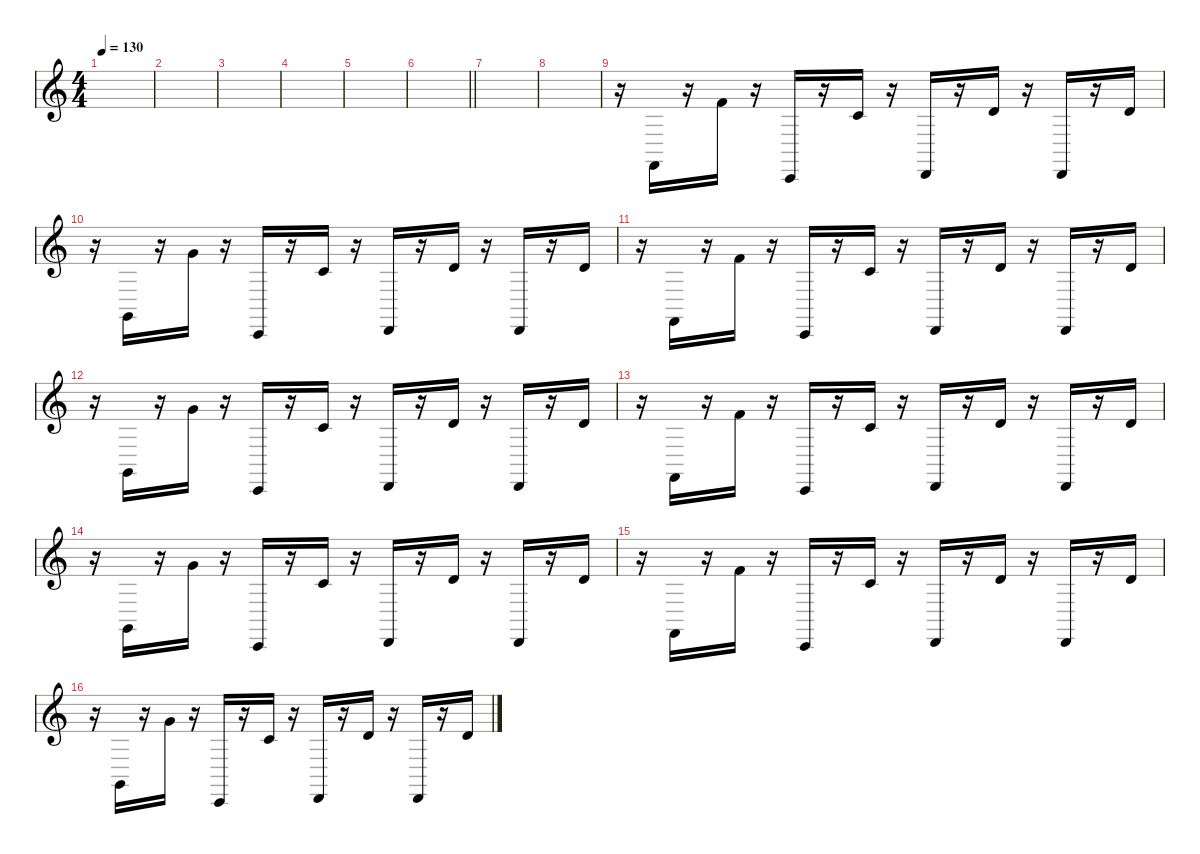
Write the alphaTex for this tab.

\defaultSystemsLayout 4
\hideDynamics
\bracketExtendMode nobrackets
\singleTrackTrackNamePolicy hidden
\multiTrackTrackNamePolicy hidden
\otherSystemsTrackNameOrientation horizontal
\track ("Synth 1b" "led.synth.") {defaultSystemsLayout 4 solo instrument lead8bassandlead}
\staff {score}
\tuning (E4 B3 G3 D3 A2 E2 B1)
\ts (4 4)
\tempo 130
\clef g2
\ks c
|
|
|
|
|
\barLineRight lightlight
|
|
|
r.16{beam Down} 1.6.16{beam Up} r.16{beam Up} 1.1.16{beam Up} r.16{beam Up} 1.7.16{beam Up} r.16{beam Up} 1.2.16{beam Up} r.16{beam Up} 3.7.16{beam Up} r.16{beam Up} 3.2.16{beam Up} r.16{beam Up} 3.7.16{beam Up} r.16{beam Up} 3.2.16{beam Up} |
r.16{beam Down} 3.6.16{beam Up} r.16{beam Up} 3.1.16{beam Up} r.16{beam Up} 1.7.16{beam Up} r.16{beam Up} 1.2.16{beam Up} r.16{beam Up} 3.7.16{beam Up} r.16{beam Up} 3.2.16{beam Up} r.16{beam Up} 3.7.16{beam Up} r.16{beam Up} 3.2.16{beam Up} |
r.16{beam Down} 1.6.16{beam Up} r.16{beam Up} 1.1.16{beam Up} r.16{beam Up} 1.7.16{beam Up} r.16{beam Up} 1.2.16{beam Up} r.16{beam Up} 3.7.16{beam Up} r.16{beam Up} 3.2.16{beam Up} r.16{beam Up} 3.7.16{beam Up} r.16{beam Up} 3.2.16{beam Up} |
r.16{beam Down} 3.6.16{beam Up} r.16{beam Up} 3.1.16{beam Up} r.16{beam Up} 1.7.16{beam Up} r.16{beam Up} 1.2.16{beam Up} r.16{beam Up} 3.7.16{beam Up} r.16{beam Up} 3.2.16{beam Up} r.16{beam Up} 3.7.16{beam Up} r.16{beam Up} 3.2.16{beam Up} |
r.16{beam Down} 1.6.16{beam Up} r.16{beam Up} 1.1.16{beam Up} r.16{beam Up} 1.7.16{beam Up} r.16{beam Up} 1.2.16{beam Up} r.16{beam Up} 3.7.16{beam Up} r.16{beam Up} 3.2.16{beam Up} r.16{beam Up} 3.7.16{beam Up} r.16{beam Up} 3.2.16{beam Up} |
r.16{beam Down} 3.6.16{beam Up} r.16{beam Up} 3.1.16{beam Up} r.16{beam Up} 1.7.16{beam Up} r.16{beam Up} 1.2.16{beam Up} r.16{beam Up} 3.7.16{beam Up} r.16{beam Up} 3.2.16{beam Up} r.16{beam Up} 3.7.16{beam Up} r.16{beam Up} 3.2.16{beam Up} |
r.16{beam Down} 1.6.16{beam Up} r.16{beam Up} 1.1.16{beam Up} r.16{beam Up} 1.7.16{beam Up} r.16{beam Up} 1.2.16{beam Up} r.16{beam Up} 3.7.16{beam Up} r.16{beam Up} 3.2.16{beam Up} r.16{beam Up} 3.7.16{beam Up} r.16{beam Up} 3.2.16{beam Up} |
r.16{beam Down} 3.6.16{beam Up} r.16{beam Up} 3.1.16{beam Up} r.16{beam Up} 1.7.16{beam Up} r.16{beam Up} 1.2.16{beam Up} r.16{beam Up} 3.7.16{beam Up} r.16{beam Up} 3.2.16{beam Up} r.16{beam Up} 3.7.16{beam Up} r.16{beam Up} 3.2.16{beam Up}
